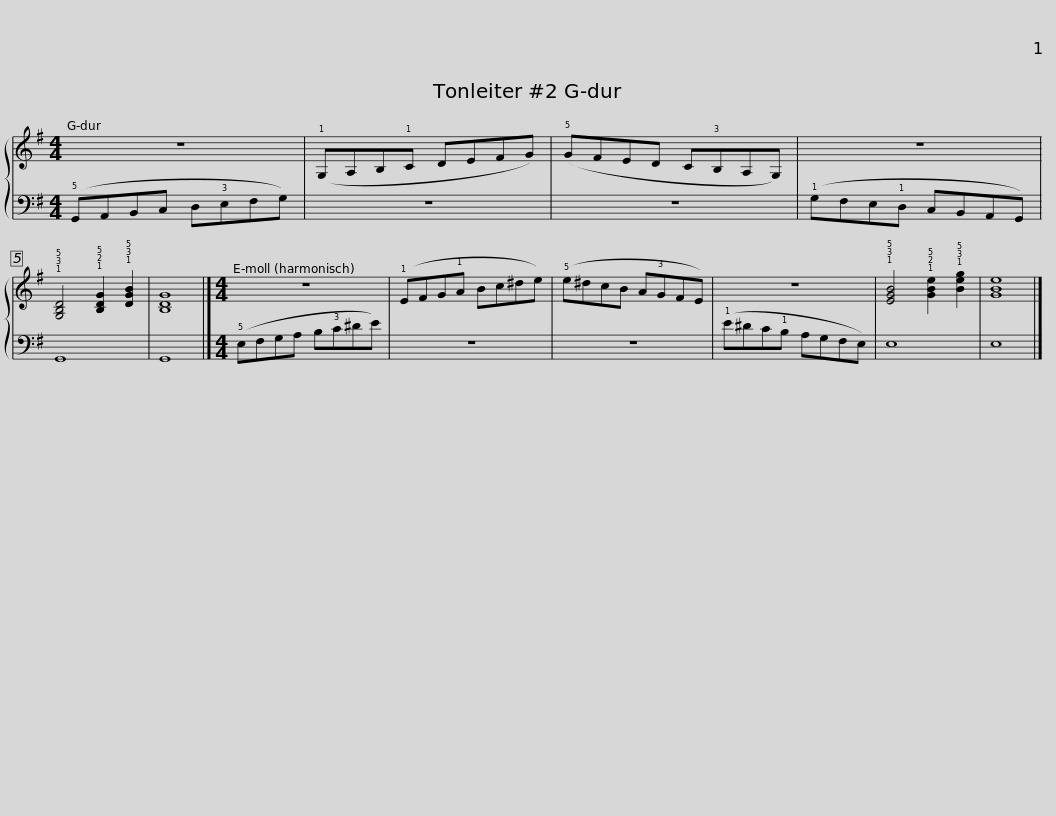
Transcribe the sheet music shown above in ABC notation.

X:1
%%score { 1 | 2 }
L:1/8
M:4/4
I:linebreak $
K:G
V:1 treble
V:2 bass
V:1
 z8 | (!1!G,A,B,!1!C DEFG) | (!5!GFED C!3!B,A,G,) |$ z8 | !1!!3!!5![G,B,D]4 !1!!2!!5![B,DG]2 !1!!3!!5![DGB]2 | %5
 [B,DG]8 |]$[M:4/4] z8 | (!1!EFG!1!A Bc^de) | (!5!e^dcB A!3!GFE) |$ z8 | %10
 !1!!3!!5![EGB]4 !1!!2!!5![GBe]2 !1!!3!!5![Beg]2 | [GBe]8 |] %12
V:2
 (!5!G,,A,,B,,C, D,!3!E,F,G,) | z8 | z8 |$ (!1!G,F,E,!1!D, C,B,,A,,G,,) | G,,8 | %5
 G,,8 |]$[M:4/4] (!5!E,F,G,A, B,!3!C^DE) | z8 | z8 |$ (!1!E^DC!1!B, A,G,F,E,) | %10
 E,8 | E,8 |] %12
